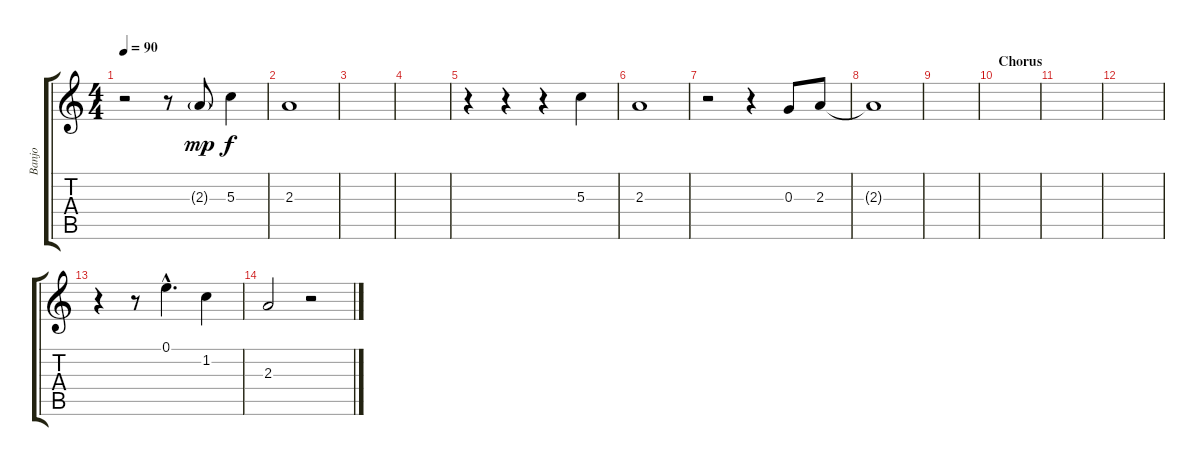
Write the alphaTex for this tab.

\track ("Banjo" "Banjo") {instrument banjo}
\staff {score tabs}
\tuning (E4 B3 G3 D3 A2 E2) {hide}
\displaytranspose 12
\ts (4 4)
\tempo 90
\clef g2
\ks c
r.2{dy f} r.8 2.3{g}.8{dy mp} 5.3.4{dy f} |
2.3.1 |
|
|
r.4 r.4 r.4 5.3.4 |
2.3.1 |
r.2 r.4 0.3.8 2.3.8 |
2.3{t}.1 |
|
\section ("" "Chorus")
|
|
|
r.4 r.8 0.1{hac}.4{d} 1.2.4 |
2.3.2 r.2
